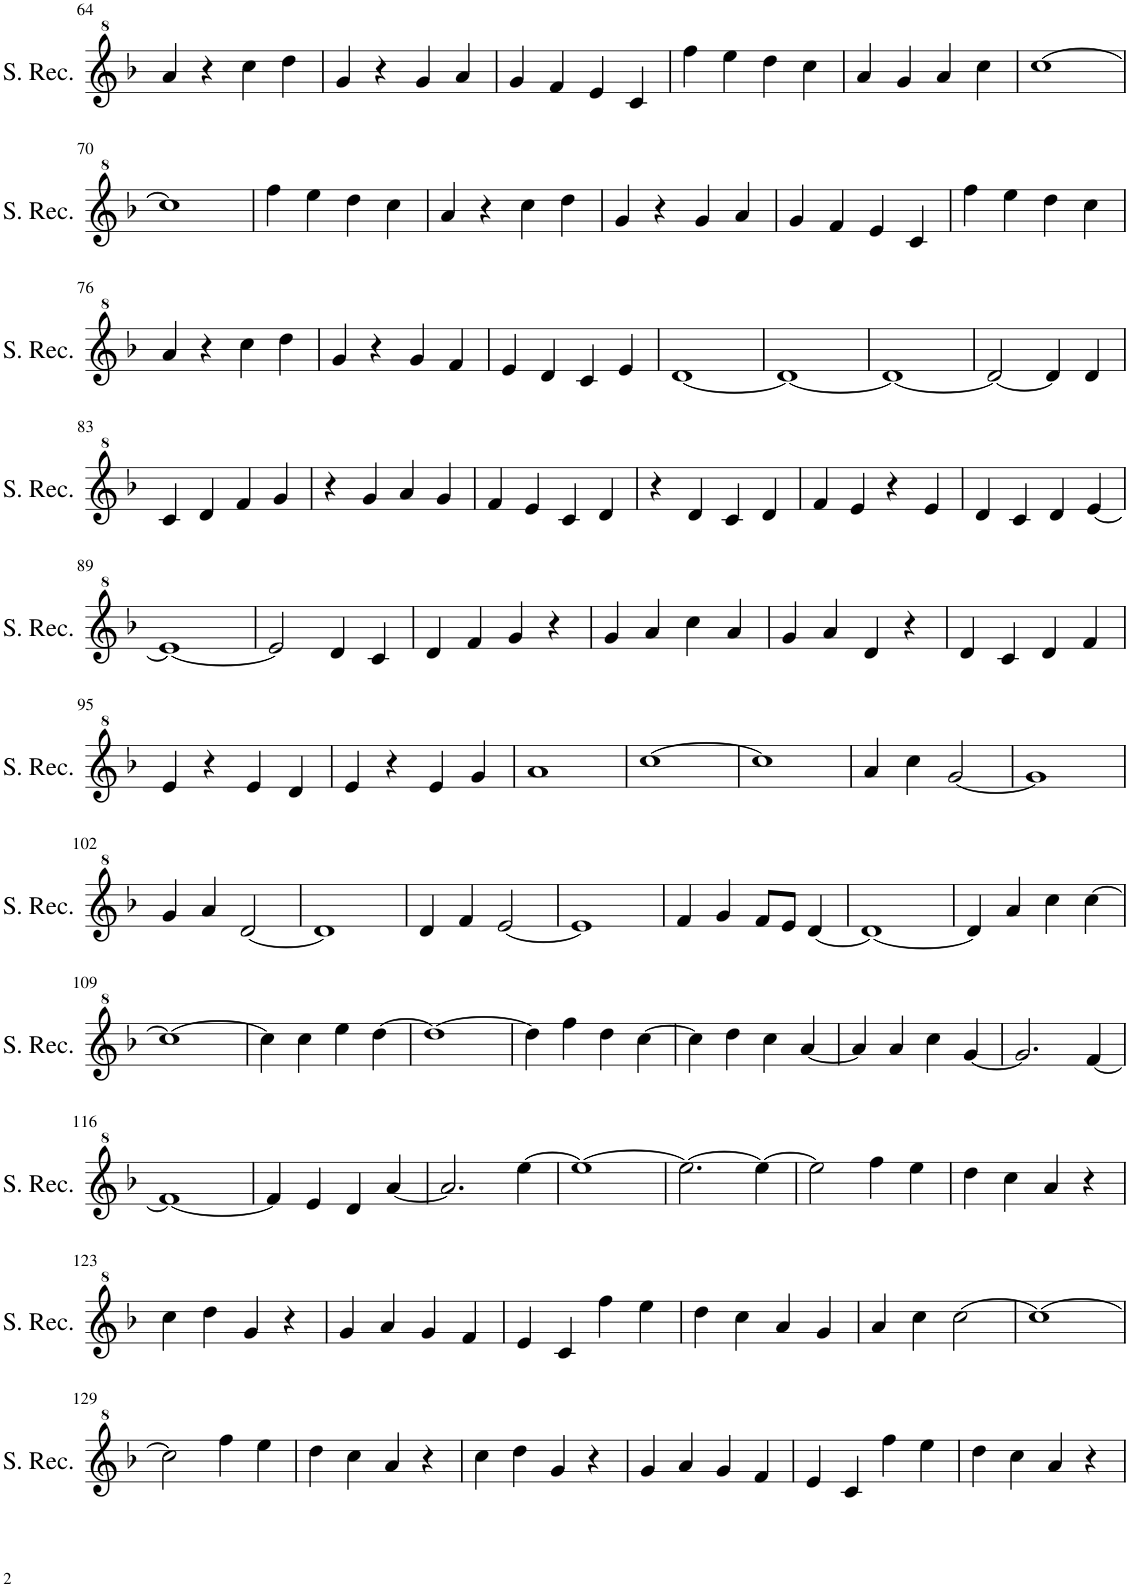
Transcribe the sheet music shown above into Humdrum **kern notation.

**kern
*part1
*staff1
*I"Soprano Recorder
*I'S. Rec.
!!LO:PB:g=z
*clefG^2
*k[b-]
*M4/4
=64
4aa/
4r
4ccc\
4ddd\
=65
4gg/
4r
4gg/
4aa/
=66
4gg/
4ff/
4ee/
4cc/
=67
4fff\
4eee\
4ddd\
4ccc\
=68
4aa/
4gg/
4aa/
4ccc\
=69
[1ccc
!!LO:LB:g=z
=70
1ccc]
=71
4fff\
4eee\
4ddd\
4ccc\
=72
4aa/
4r
4ccc\
4ddd\
=73
4gg/
4r
4gg/
4aa/
=74
4gg/
4ff/
4ee/
4cc/
=75
4fff\
4eee\
4ddd\
4ccc\
!!LO:LB:g=z
=76
4aa/
4r
4ccc\
4ddd\
=77
4gg/
4r
4gg/
4ff/
=78
4ee/
4dd/
4cc/
4ee/
=79
[1dd
=80
1dd_
=81
1dd_
=82
2dd/_
4dd/]
4dd/
!!LO:LB:g=z
=83
4cc/
4dd/
4ff/
4gg/
=84
4r
4gg/
4aa/
4gg/
=85
4ff/
4ee/
4cc/
4dd/
=86
4r
4dd/
4cc/
4dd/
=87
4ff/
4ee/
4r
4ee/
=88
4dd/
4cc/
4dd/
[4ee/
!!LO:LB:g=z
=89
1ee_
=90
2ee/]
4dd/
4cc/
=91
4dd/
4ff/
4gg/
4r
=92
4gg/
4aa/
4ccc\
4aa/
=93
4gg/
4aa/
4dd/
4r
=94
4dd/
4cc/
4dd/
4ff/
!!LO:LB:g=z
=95
4ee/
4r
4ee/
4dd/
=96
4ee/
4r
4ee/
4gg/
=97
1aa
=98
[1ccc
=99
1ccc]
=100
4aa/
4ccc\
[2gg/
=101
1gg]
!!LO:LB:g=z
=102
4gg/
4aa/
[2dd/
=103
1dd]
=104
4dd/
4ff/
[2ee/
=105
1ee]
=106
4ff/
4gg/
8ff/L
8ee/J
[4dd/
=107
1dd_
=108
4dd/]
4aa/
4ccc\
[4ccc\
!!LO:LB:g=z
=109
1ccc_
=110
4ccc\]
4ccc\
4eee\
[4ddd\
=111
1ddd_
=112
4ddd\]
4fff\
4ddd\
[4ccc\
=113
4ccc\]
4ddd\
4ccc\
[4aa/
=114
4aa/]
4aa/
4ccc\
[4gg/
=115
2.gg/]
[4ff/
!!LO:LB:g=z
=116
1ff_
=117
4ff/]
4ee/
4dd/
[4aa/
=118
2.aa/]
[4eee\
=119
1eee_
=120
2.eee\_
4eee\_
=121
2eee\]
4fff\
4eee\
=122
4ddd\
4ccc\
4aa/
4r
!!LO:LB:g=z
=123
4ccc\
4ddd\
4gg/
4r
=124
4gg/
4aa/
4gg/
4ff/
=125
4ee/
4cc/
4fff\
4eee\
=126
4ddd\
4ccc\
4aa/
4gg/
=127
4aa/
4ccc\
[2ccc\
=128
1ccc_
!!LO:LB:g=z
=129
2ccc\]
4fff\
4eee\
=130
4ddd\
4ccc\
4aa/
4r
=131
4ccc\
4ddd\
4gg/
4r
=132
4gg/
4aa/
4gg/
4ff/
=133
4ee/
4cc/
4fff\
4eee\
=134
4ddd\
4ccc\
4aa/
4r
=
*-
